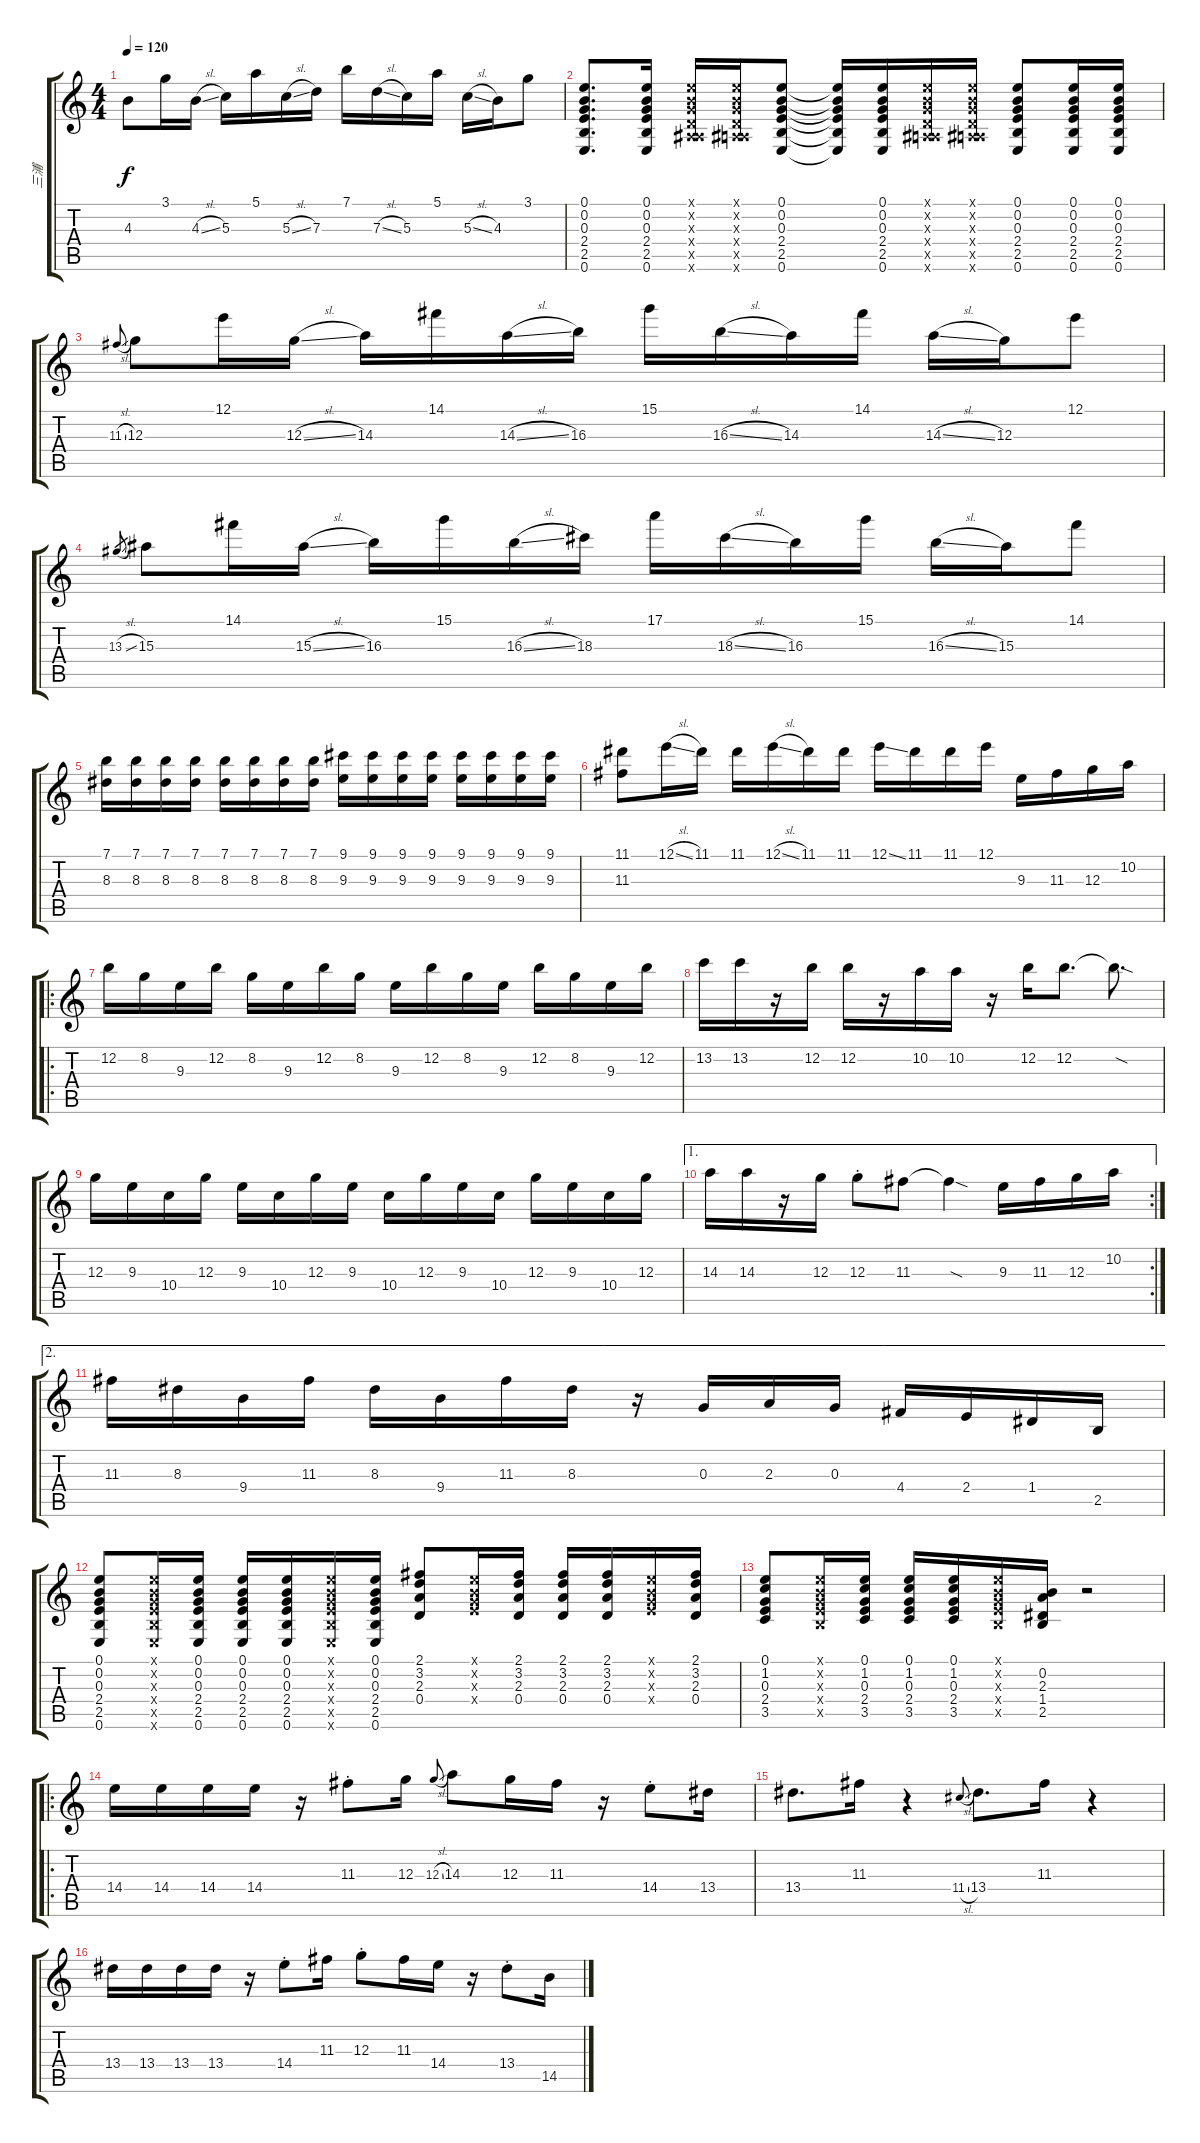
\track ("三浦" "三浦") {instrument acousticguitarsteel}
\staff {score tabs}
\tuning (E4 B3 G3 D3 A2 E2) {hide}
\ts (4 4)
\tempo 120
\clef g2
\ks c
4.3.8{dy f volume 16} 3.1.16 4.3{sl}.16 5.3.16 5.1.16 5.3{sl}.16 7.3.16 7.1.16 7.3{sl}.16 5.3.16 5.1.16 5.3{sl}.16 4.3.16 3.1.8 |
(0.1 0.2 0.3 2.4 2.5 0.6).8{d volume 10} (0.1 0.2 0.3 2.4 2.5 0.6).16 (0.1{x} 0.2{x} 0.3{x} 0.4{x} 0.5{x} 6.6{x}).16 (0.1{x} 0.2{x} 0.3{x} 0.4{x} 0.5{x} 6.6{x}).16 (0.1 0.2 0.3 2.4 2.5 0.6).8 (0.1{t} 0.2{t} 0.3{t} 2.4{t} 2.5{t} 0.6{t}).16 (0.1 0.2 0.3 2.4 2.5 0.6).16 (0.1{x} 0.2{x} 0.3{x} 0.4{x} 0.5{x} 6.6{x}).16 (0.1{x} 0.2{x} 0.3{x} 0.4{x} 0.5{x} 6.6{x}).16 (0.1 0.2 0.3 2.4 2.5 0.6).8 (0.1 0.2 0.3 2.4 2.5 0.6).16 (0.1 0.2 0.3 2.4 2.5 0.6).16 |
11.3{sl}.8{gr onbeat} 12.3.8{volume 16} 12.1.16 12.3{sl}.16 14.3.16 14.1.16 14.3{sl}.16 16.3.16 15.1.16 16.3{sl}.16 14.3.16 14.1.16 14.3{sl}.16 12.3.16 12.1.8 |
13.3{sl}.8{gr} 15.3.8 14.1.16 15.3{sl}.16 16.3.16 15.1.16 16.3{sl}.16 18.3.16 17.1.16 18.3{sl}.16 16.3.16 15.1.16 16.3{sl}.16 15.3.16 14.1.8 |
(7.1 8.3).16 (7.1 8.3).16 (7.1 8.3).16 (7.1 8.3).16 (7.1 8.3).16 (7.1 8.3).16 (7.1 8.3).16 (7.1 8.3).16 (9.1 9.3).16 (9.1 9.3).16 (9.1 9.3).16 (9.1 9.3).16 (9.1 9.3).16 (9.1 9.3).16 (9.1 9.3).16 (9.1 9.3).16 |
(11.1 11.3).8 12.1{sl}.16{volume 10} 11.1.16 11.1.16 12.1{sl}.16 11.1.16 11.1.16 12.1{ss}.16 11.1.16 11.1.16 12.1.16 9.3.16{volume 16} 11.3.16 12.3.16 10.2.16 |
\ro
12.2.16 8.2.16 9.3.16 12.2.16 8.2.16 9.3.16 12.2.16 8.2.16 9.3.16 12.2.16 8.2.16 9.3.16 12.2.16 8.2.16 9.3.16 12.2.16 |
13.2.16 13.2.16 r.16 12.2.16 12.2.16 r.16 10.2.16 10.2.16 r.16 12.2.16 12.2.8{d} 12.2{sod t}.8{d} |
12.3.16 9.3.16 10.4.16 12.3.16 9.3.16 10.4.16 12.3.16 9.3.16 10.4.16 12.3.16 9.3.16 10.4.16 12.3.16 9.3.16 10.4.16 12.3.16 |
\ae 1
\rc 2
14.3.16 14.3.16 r.16 12.3.16 12.3{st}.8 11.3.8 11.3{sod t}.4 9.3.16 11.3.16 12.3.16 10.2.16 |
\ae 2
11.3.16 8.3.16 9.4.16 11.3.16 8.3.16 9.4.16 11.3.16 8.3.16 r.16 0.3.16 2.3.16 0.3.16 4.4.16 2.4.16 1.4.16 2.5.16 |
(0.1 0.2 0.3 2.4 2.5 0.6).8 (0.1{x} 0.2{x} 0.3{x} 2.4{x} 2.5{x} 0.6{x}).16 (0.1 0.2 0.3 2.4 2.5 0.6).16 (0.1 0.2 0.3 2.4 2.5 0.6).16 (0.1 0.2 0.3 2.4 2.5 0.6).16 (0.1{x} 0.2{x} 0.3{x} 2.4{x} 2.5{x} 0.6{x}).16 (0.1 0.2 0.3 2.4 2.5 0.6).16 (2.1 3.2 2.3 0.4).8 (0.1{x} 0.2{x} 0.3{x} 2.4{x}).16 (2.1 3.2 2.3 0.4).16 (2.1 3.2 2.3 0.4).16 (2.1 3.2 2.3 0.4).16 (0.1{x} 0.2{x} 0.3{x} 2.4{x}).16 (2.1 3.2 2.3 0.4).16 |
(0.1 1.2 0.3 2.4 3.5).8 (0.1{x} 0.2{x} 0.3{x} 2.4{x} 2.5{x}).16 (0.1 1.2 0.3 2.4 3.5).16 (0.1 1.2 0.3 2.4 3.5).16 (0.1 1.2 0.3 2.4 3.5).16 (0.1{x} 0.2{x} 0.3{x} 2.4{x} 2.5{x}).16 (0.2 2.3 1.4 2.5).16 r.2 |
\ro
14.4.16 14.4.16 14.4.16 14.4.16 r.16 11.3{st}.8 12.3.16 12.3{sl}.8{gr onbeat} 14.3.8 12.3.16 11.3.16 r.16 14.4{st}.8 13.4.16 |
13.4.8{d} 11.3.16 r.4 11.4{sl}.8{gr onbeat} 13.4.8{d} 11.3.16 r.4 |
13.4.16 13.4.16 13.4.16 13.4.16 r.16 14.4{st}.8 11.3.16 12.3{st}.8 11.3.16 14.4.16 r.16 13.4{st}.8 14.5.16
